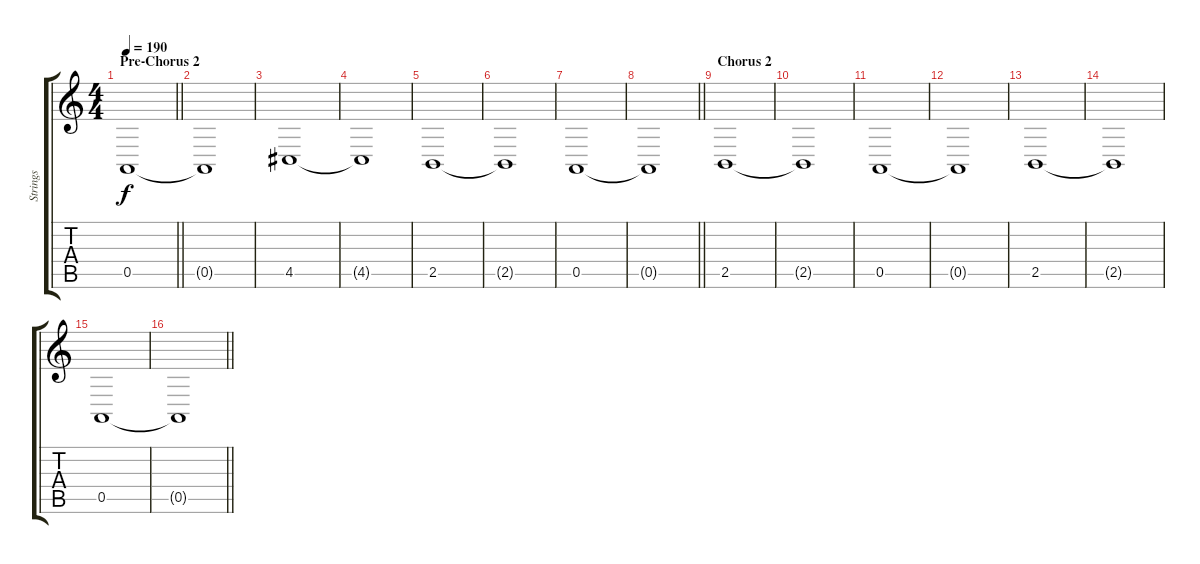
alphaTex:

\track ("Strings" "Strings") {instrument violin}
\staff {score tabs}
\tuning (E4 B3 G3 D3 A2 E2) {hide}
\ts (4 4)
\section ("" "Pre-Chorus 2")
\tempo 190
\clef g2
\barLineRight lightlight
\ks c
0.5.1{dy f} |
0.5{t}.1 |
4.5.1 |
4.5{t}.1 |
2.5.1 |
2.5{t}.1 |
0.5.1 |
\barLineRight lightlight
0.5{t}.1 |
\section ("" "Chorus 2")
2.5.1 |
2.5{t}.1 |
0.5.1 |
0.5{t}.1 |
2.5.1 |
2.5{t}.1 |
0.5.1 |
\barLineRight lightlight
0.5{t}.1
